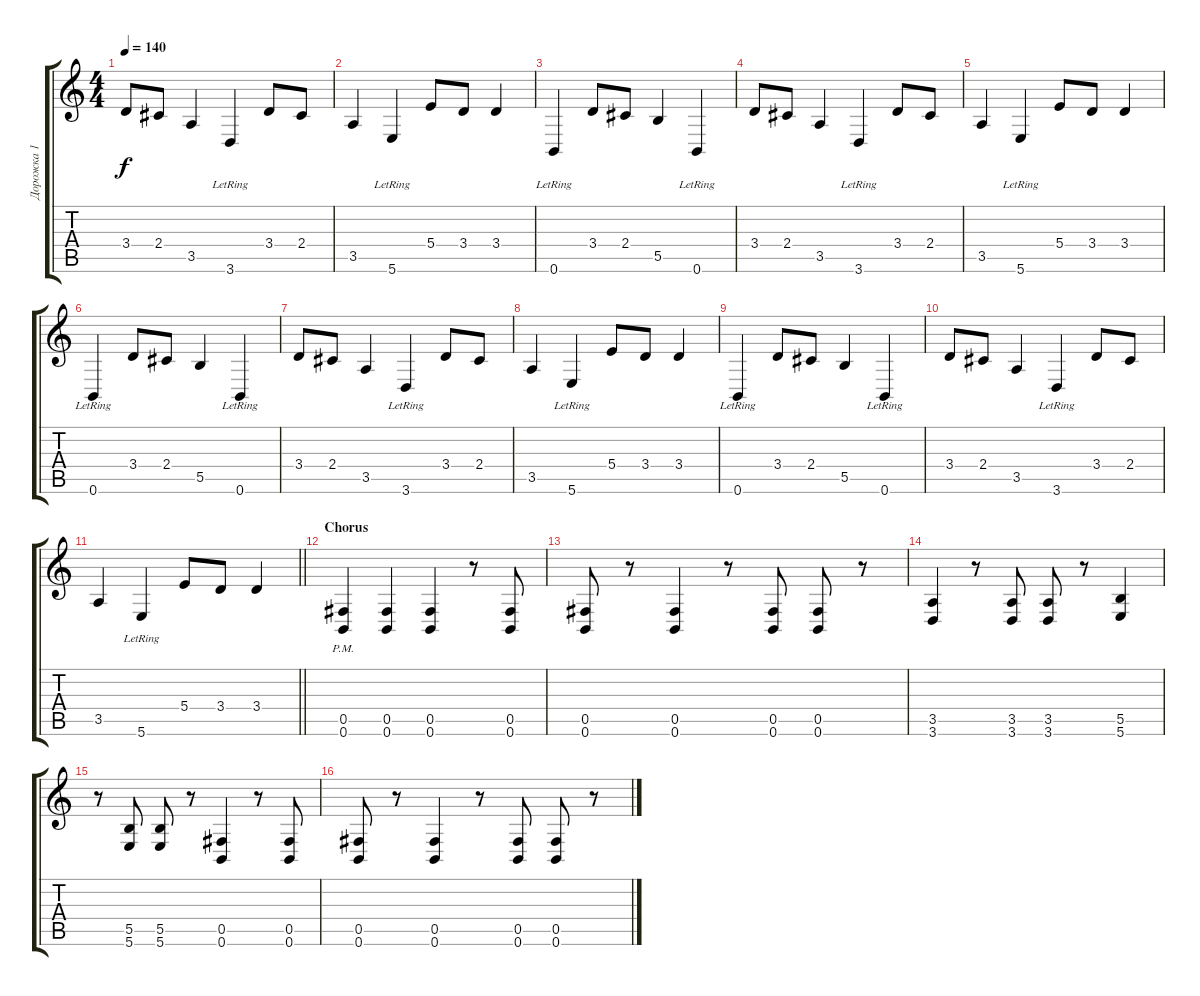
\track ("Дорожка 1" "Дорожка 1") {instrument electricguitarclean}
\staff {score tabs}
\tuning (Db4 Ab3 E3 B2 Gb2 B1) {hide}
\ts (4 4)
\tempo 140
\clef g2
\ks c
3.4.8{dy f} 2.4.8 3.5.4 3.6{lr}.4 3.4.8 2.4.8 |
3.5.4 5.6{lr}.4 5.4.8 3.4.8 3.4.4 |
0.6{lr}.4 3.4.8 2.4.8 5.5.4 0.6{lr}.4 |
3.4.8 2.4.8 3.5.4 3.6{lr}.4 3.4.8 2.4.8 |
3.5.4 5.6{lr}.4 5.4.8 3.4.8 3.4.4 |
0.6{lr}.4 3.4.8 2.4.8 5.5.4 0.6{lr}.4 |
3.4.8 2.4.8 3.5.4 3.6{lr}.4 3.4.8 2.4.8 |
3.5.4 5.6{lr}.4 5.4.8 3.4.8 3.4.4 |
0.6{lr}.4 3.4.8 2.4.8 5.5.4 0.6{lr}.4 |
3.4.8 2.4.8 3.5.4 3.6{lr}.4 3.4.8 2.4.8 |
\barLineRight lightlight
3.5.4 5.6{lr}.4 5.4.8 3.4.8 3.4.4 |
\section ("" "Chorus")
(0.5{pm} 0.6{pm}).4{instrument distortionguitar} (0.5 0.6).4 (0.5 0.6).4 r.8 (0.5 0.6).8 |
(0.5 0.6).8 r.8 (0.5 0.6).4 r.8 (0.5 0.6).8 (0.5 0.6).8 r.8 |
(3.5 3.6).4 r.8 (3.5 3.6).8 (3.5 3.6).8 r.8 (5.5 5.6).4 |
r.8 (5.5 5.6).8 (5.5 5.6).8 r.8 (0.5 0.6).4 r.8 (0.5 0.6).8 |
(0.5 0.6).8 r.8 (0.5 0.6).4 r.8 (0.5 0.6).8 (0.5 0.6).8 r.8
